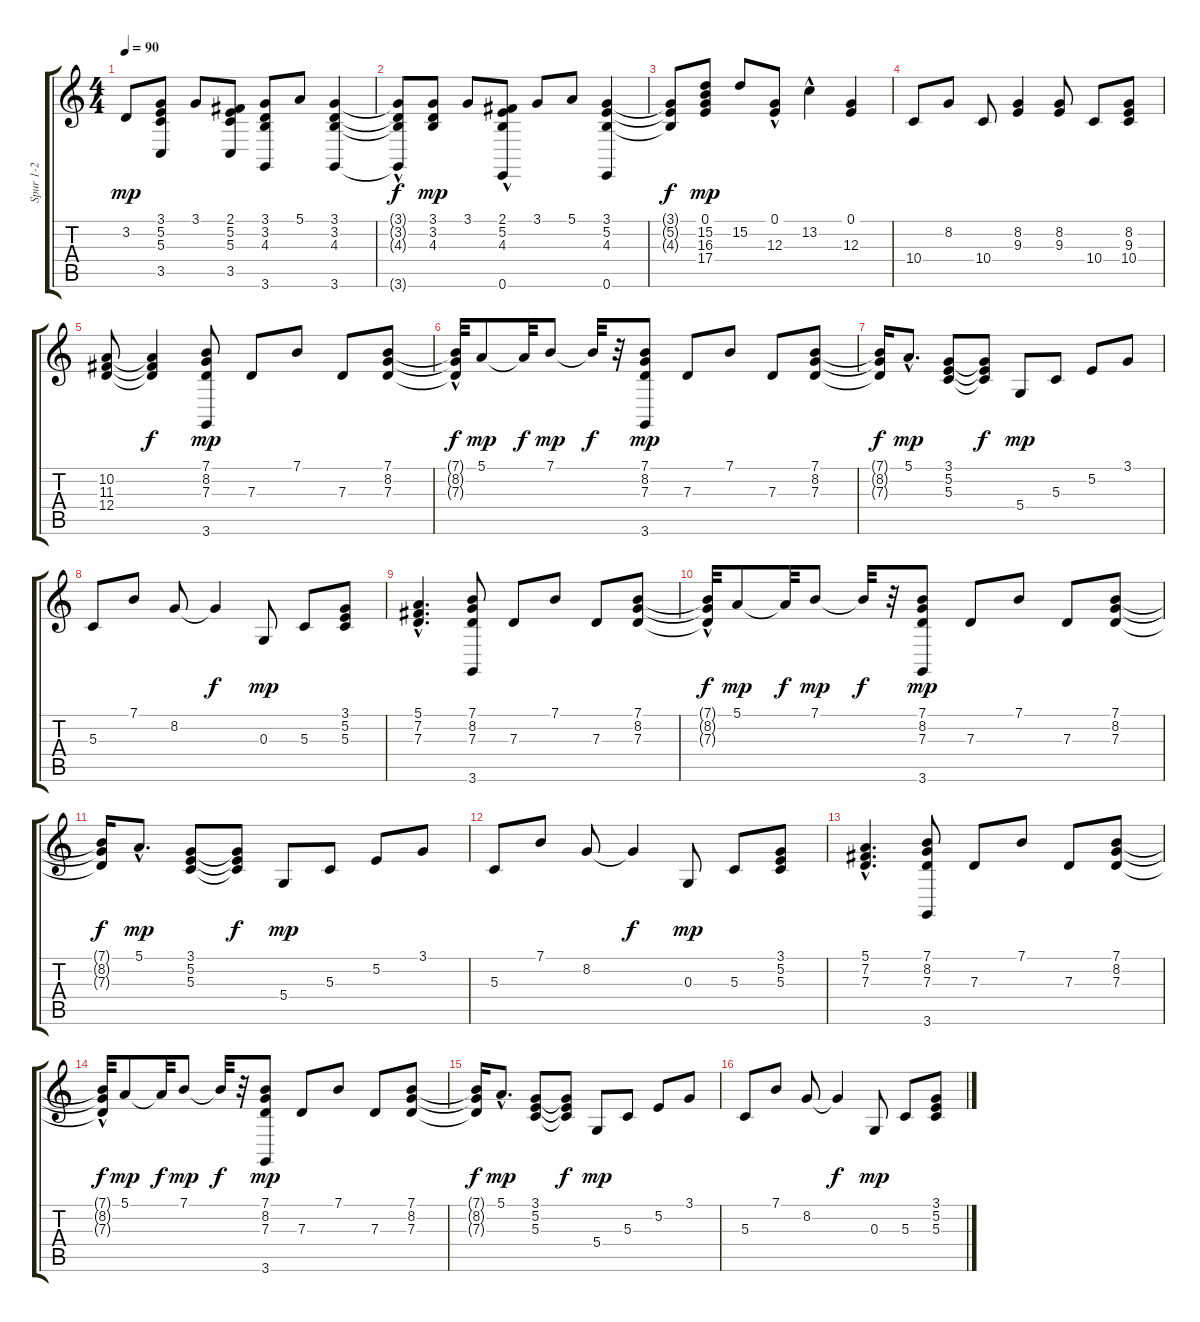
\track ("Spur 1-2" "Spur 1-2") {instrument acousticgrandpiano}
\staff {score tabs}
\tuning (E4 B3 G3 D3 A2 E2) {hide}
\ts (4 4)
\tempo 90
\clef g2
\ks c
3.2.8{dy mp} (3.1 5.2 5.3 3.5).8 3.1.8 (2.1 5.2 5.3 3.5).8 (3.1 3.2 4.3 3.6).8 5.1.8 (3.1 3.2 4.3 3.6).4 |
(3.1{t} 3.2{t} 4.3{t} 3.6{hac t}).8{dy f} (3.1 3.2 4.3).8{dy mp} 3.1.8 (2.1 5.2{hac} 4.3{hac} 0.6{hac}).8 3.1.8 5.1.8 (3.1 5.2 4.3 0.6).4 |
(3.1{t} 5.2{t} 4.3{t}).8{dy f} (0.1 15.2 16.3 17.4).8{dy mp} 15.2.8 (0.1{hac} 12.3{hac}).8 13.2{hac}.4 (0.1 12.3).4 |
10.4.8 8.2.8 10.4.8 (8.2 9.3).4 (8.2 9.3).8 10.4.8 (8.2 9.3 10.4).8 |
(10.2 11.3 12.4).8 (10.2{t} 11.3{t} 12.4{t}).4{dy f} (7.1 8.2 7.3 3.6).8{dy mp} 7.3.8 7.1.8 7.3.8 (7.1 8.2 7.3).8 |
(7.1{t} 8.2{t} 7.3{hac t}).32{dy f} 5.1.8{dy mp} 5.1{t}.32{dy f} 7.1.8{dy mp} 7.1{t}.32{dy f} r.32 (7.1 8.2 7.3 3.6).8{dy mp} 7.3.8 7.1.8 7.3.8 (7.1 8.2 7.3).8 |
(7.1{t} 8.2{t} 7.3{t}).16{dy f} 5.1{hac}.8{d dy mp} (3.1 5.2 5.3).8 (3.1{t} 5.2{t} 5.3{t}).8{dy f} 5.4.8{dy mp} 5.3.8 5.2.8 3.1.8 |
5.3.8 7.1.8 8.2.8 8.2{t}.4{dy f} 0.3.8{dy mp} 5.3.8 (3.1 5.2 5.3).8 |
(5.1{hac} 7.2{hac} 7.3{hac}).4{d} (7.1 8.2 7.3 3.6).8 7.3.8 7.1.8 7.3.8 (7.1 8.2 7.3).8 |
(7.1{t} 8.2{t} 7.3{hac t}).32{dy f} 5.1.8{dy mp} 5.1{t}.32{dy f} 7.1.8{dy mp} 7.1{t}.32{dy f} r.32 (7.1 8.2 7.3 3.6).8{dy mp} 7.3.8 7.1.8 7.3.8 (7.1 8.2 7.3).8 |
(7.1{t} 8.2{t} 7.3{t}).16{dy f} 5.1{hac}.8{d dy mp} (3.1 5.2 5.3).8 (3.1{t} 5.2{t} 5.3{t}).8{dy f} 5.4.8{dy mp} 5.3.8 5.2.8 3.1.8 |
5.3.8 7.1.8 8.2.8 8.2{t}.4{dy f} 0.3.8{dy mp} 5.3.8 (3.1 5.2 5.3).8 |
(5.1{hac} 7.2{hac} 7.3{hac}).4{d} (7.1 8.2 7.3 3.6).8 7.3.8 7.1.8 7.3.8 (7.1 8.2 7.3).8 |
(7.1{t} 8.2{t} 7.3{hac t}).32{dy f} 5.1.8{dy mp} 5.1{t}.32{dy f} 7.1.8{dy mp} 7.1{t}.32{dy f} r.32 (7.1 8.2 7.3 3.6).8{dy mp} 7.3.8 7.1.8 7.3.8 (7.1 8.2 7.3).8 |
(7.1{t} 8.2{t} 7.3{t}).16{dy f} 5.1{hac}.8{d dy mp} (3.1 5.2 5.3).8 (3.1{t} 5.2{t} 5.3{t}).8{dy f} 5.4.8{dy mp} 5.3.8 5.2.8 3.1.8 |
5.3.8 7.1.8 8.2.8 8.2{t}.4{dy f} 0.3.8{dy mp} 5.3.8 (3.1 5.2 5.3).8
